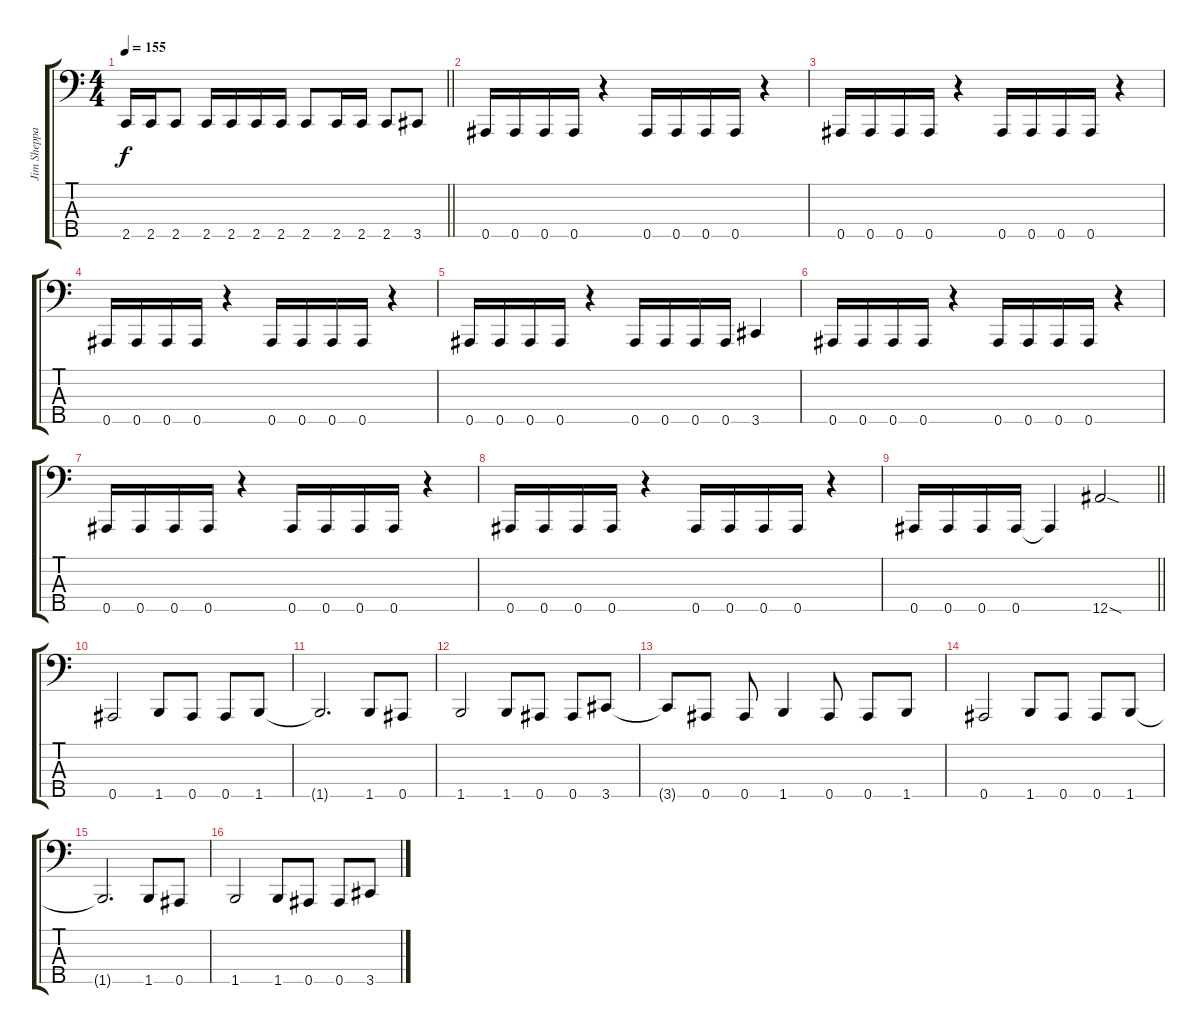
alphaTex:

\track ("Jim Sheppard" "Jim Sheppa") {instrument electricbassfinger}
\staff {score tabs}
\tuning (Gb2 Db2 Ab1 Eb1 Bb0) {hide}
\ts (4 4)
\tempo 155
\clef f4
\barLineRight lightlight
\ks c
2.5.16{dy f} 2.5.16 2.5.8 2.5.16 2.5.16 2.5.16 2.5.16 2.5.8 2.5.16 2.5.16 2.5.8 3.5.8 |
0.5.16 0.5.16 0.5.16 0.5.16 r.4 0.5.16 0.5.16 0.5.16 0.5.16 r.4 |
0.5.16 0.5.16 0.5.16 0.5.16 r.4 0.5.16 0.5.16 0.5.16 0.5.16 r.4 |
0.5.16 0.5.16 0.5.16 0.5.16 r.4 0.5.16 0.5.16 0.5.16 0.5.16 r.4 |
0.5.16 0.5.16 0.5.16 0.5.16 r.4 0.5.16 0.5.16 0.5.16 0.5.16 3.5.4 |
0.5.16 0.5.16 0.5.16 0.5.16 r.4 0.5.16 0.5.16 0.5.16 0.5.16 r.4 |
0.5.16 0.5.16 0.5.16 0.5.16 r.4 0.5.16 0.5.16 0.5.16 0.5.16 r.4 |
0.5.16 0.5.16 0.5.16 0.5.16 r.4 0.5.16 0.5.16 0.5.16 0.5.16 r.4 |
\barLineRight lightlight
0.5.16 0.5.16 0.5.16 0.5.16 0.5{t}.4 12.5{sod}.2 |
0.5.2 1.5.8 0.5.8 0.5.8 1.5.8 |
1.5{t}.2{d} 1.5.8 0.5.8 |
1.5.2 1.5.8 0.5.8 0.5.8 3.5.8 |
3.5{t}.8 0.5.8 0.5.8 1.5.4 0.5.8 0.5.8 1.5.8 |
0.5.2 1.5.8 0.5.8 0.5.8 1.5.8 |
1.5{t}.2{d} 1.5.8 0.5.8 |
1.5.2 1.5.8 0.5.8 0.5.8 3.5.8
